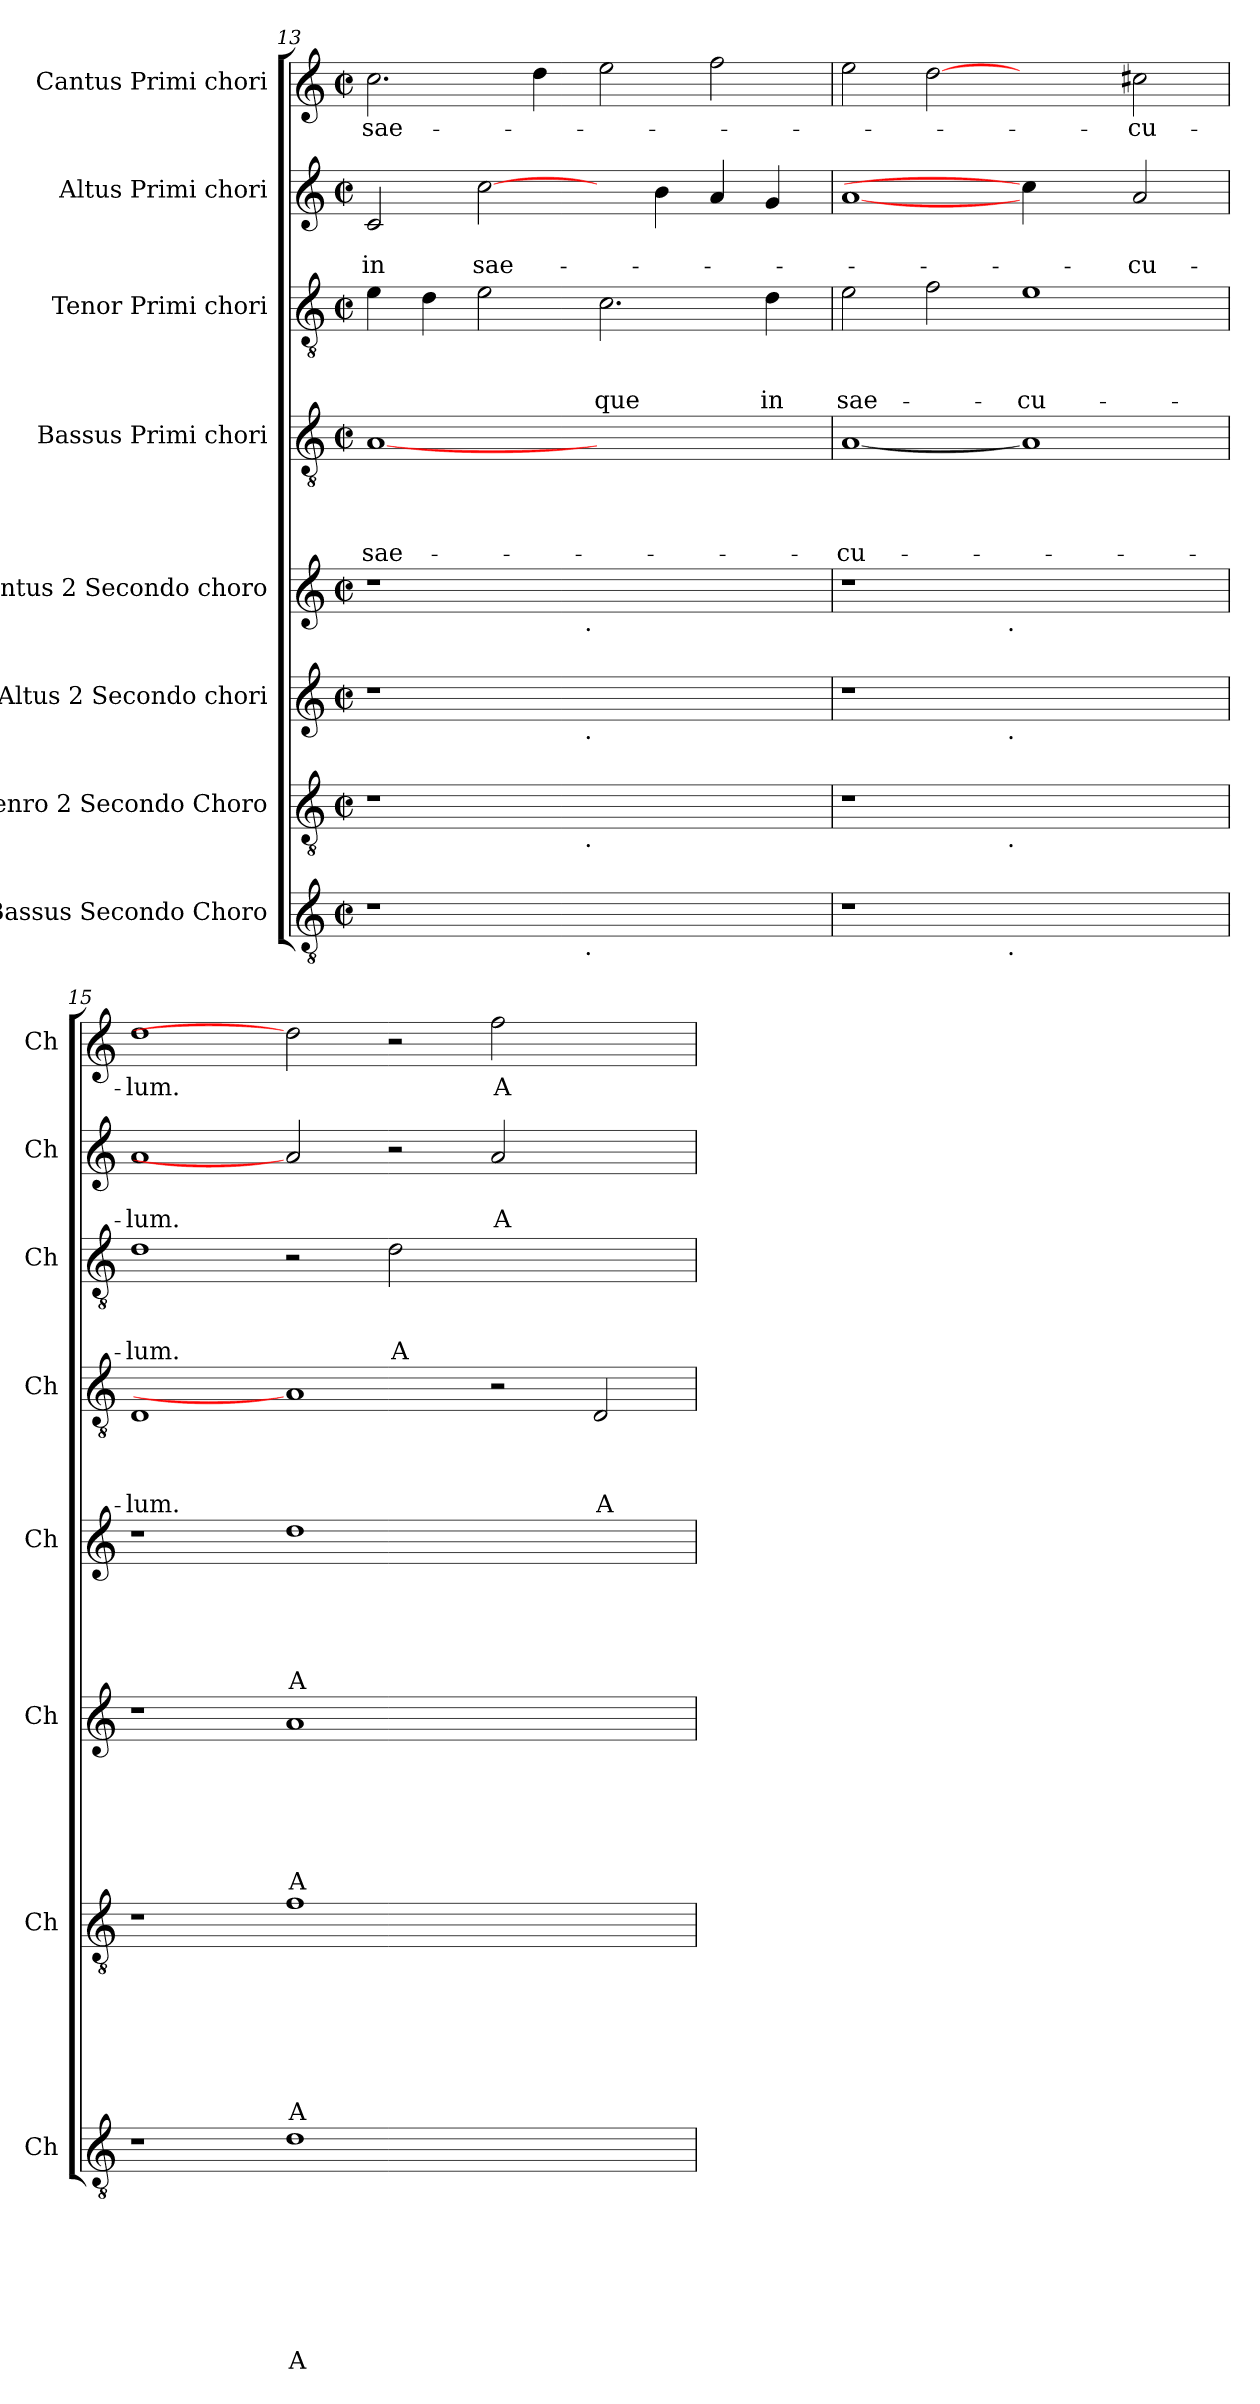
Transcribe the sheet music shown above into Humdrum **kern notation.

**kern	**text	**text	**text	**text	**text	**text	**text	**text	**kern	**text	**text	**text	**text	**text	**text	**text	**kern	**text	**text	**text	**text	**text	**text	**kern	**text	**text	**text	**text	**text	**kern	**text	**text	**text	**text	**kern	**text	**text	**text	**kern	**text	**text	**kern	**text
*part8	*part8	*part8	*part8	*part8	*part8	*part8	*part8	*part8	*part7	*part7	*part7	*part7	*part7	*part7	*part7	*part7	*part6	*part6	*part6	*part6	*part6	*part6	*part6	*part5	*part5	*part5	*part5	*part5	*part5	*part4	*part4	*part4	*part4	*part4	*part3	*part3	*part3	*part3	*part2	*part2	*part2	*part1	*part1
*staff8	*staff8	*staff8	*staff8	*staff8	*staff8	*staff8	*staff8	*staff8	*staff7	*staff7	*staff7	*staff7	*staff7	*staff7	*staff7	*staff7	*staff6	*staff6	*staff6	*staff6	*staff6	*staff6	*staff6	*staff5	*staff5	*staff5	*staff5	*staff5	*staff5	*staff4	*staff4	*staff4	*staff4	*staff4	*staff3	*staff3	*staff3	*staff3	*staff2	*staff2	*staff2	*staff1	*staff1
*I"Bassus Secondo Choro	*	*	*	*	*	*	*	*	*I"Tenro 2 Secondo Choro	*	*	*	*	*	*	*	*I"Altus 2 Secondo chori	*	*	*	*	*	*	*I"Cantus 2 Secondo choro	*	*	*	*	*	*I"Bassus Primi chori	*	*	*	*	*I"Tenor Primi chori	*	*	*	*I"Altus Primi chori	*	*	*I"Cantus Primi chori	*
*I'Ch	*	*	*	*	*	*	*	*	*I'Ch	*	*	*	*	*	*	*	*I'Ch	*	*	*	*	*	*	*I'Ch	*	*	*	*	*	*I'Ch	*	*	*	*	*I'Ch	*	*	*	*I'Ch	*	*	*I'Ch	*
*clefGv2	*	*	*	*	*	*	*	*	*clefGv2	*	*	*	*	*	*	*	*clefG2	*	*	*	*	*	*	*clefG2	*	*	*	*	*	*clefGv2	*	*	*	*	*clefGv2	*	*	*	*clefG2	*	*	*clefG2	*
*k[]	*	*	*	*	*	*	*	*	*k[]	*	*	*	*	*	*	*	*k[]	*	*	*	*	*	*	*k[]	*	*	*	*	*	*k[]	*	*	*	*	*k[]	*	*	*	*k[]	*	*	*k[]	*
*C:	*	*	*	*	*	*	*	*	*C:	*	*	*	*	*	*	*	*C:	*	*	*	*	*	*	*C:	*	*	*	*	*	*C:	*	*	*	*	*C:	*	*	*	*C:	*	*	*C:	*
*M2/2	*	*	*	*	*	*	*	*	*M2/2	*	*	*	*	*	*	*	*M2/2	*	*	*	*	*	*	*M2/2	*	*	*	*	*	*M2/2	*	*	*	*	*M2/2	*	*	*	*M2/2	*	*	*M2/2	*
*met(c|)	*	*	*	*	*	*	*	*	*met(c|)	*	*	*	*	*	*	*	*met(c|)	*	*	*	*	*	*	*met(c|)	*	*	*	*	*	*met(c|)	*	*	*	*	*met(c|)	*	*	*	*met(c|)	*	*	*met(c|)	*
=13	=13	=13	=13	=13	=13	=13	=13	=13	=13	=13	=13	=13	=13	=13	=13	=13	=13	=13	=13	=13	=13	=13	=13	=13	=13	=13	=13	=13	=13	=13	=13	=13	=13	=13	=13	=13	=13	=13	=13	=13	=13	=13	=13
!	!	!	!	!	!	!	!	!	!	!	!	!	!	!	!	!	!	!	!	!	!	!	!	!	!	!	!	!	!	!	!	!	!	!LO:LY:b	!	!	!	!	!	!	!LO:LY:b	!	!LO:LY:b
*^	*	*	*	*	*	*	*	*	*^	*	*	*	*	*	*	*	*^	*	*	*	*	*	*	*^	*	*	*	*	*	*	*	*	*	*	*	*	*	*	*	*	*	*	*
1r	2ryy	.	.	.	.	.	.	.	.	1r	2ryy	.	.	.	.	.	.	.	1r	2ryy	.	.	.	.	.	.	1r	2ryy	.	.	.	.	.	[1A	.	.	.	sae-	4e\	.	.	.	2c/	.	in	2.cc\	sae-
.	.	.	.	.	.	.	.	.	.	.	.	.	.	.	.	.	.	.	.	.	.	.	.	.	.	.	.	.	.	.	.	.	.	.	.	.	.	.	4d\	.	.	.	.	.	.	.	.
!	!	!	!	!	!	!	!	!	!	!	!	!	!	!	!	!	!	!	!	!	!	!	!	!	!	!	!	!	!	!	!	!	!	!	!	!	!	!	!	!	!	!	!	!	!LO:LY:b	!	!
.	4...ryy	.	.	.	.	.	.	.	.	.	4...ryy	.	.	.	.	.	.	.	.	4...ryy	.	.	.	.	.	.	.	4...ryy	.	.	.	.	.	.	.	.	.	.	2e\	.	.	.	[2cc\	.	sae-	.	.
.	.	.	.	.	.	.	.	.	.	.	.	.	.	.	.	.	.	.	.	.	.	.	.	.	.	.	.	.	.	.	.	.	.	.	.	.	.	.	.	.	.	.	.	.	.	4dd\	.
!	!	!	!	!	!	!	!	!	!	!	!	!	!	!	!	!	!	!	!	!	!	!	!	!	!	!	!	!LO:TX:b:t=.	!	!	!	!	!	!	!	!	!	!	!	!	!	!	!	!	!	!	!
!	!	!	!	!	!	!	!	!	!	!	!	!	!	!	!	!	!	!	!	!LO:TX:b:t=.	!	!	!	!	!	!	!	!	!	!	!	!	!	!	!	!	!	!	!	!	!	!	!	!	!	!	!
!	!	!	!	!	!	!	!	!	!	!	!LO:TX:b:t=.	!	!	!	!	!	!	!	!	!	!	!	!	!	!	!	!	!	!	!	!	!	!	!	!	!	!	!	!	!	!	!	!	!	!	!	!
!	!LO:TX:b:t=.	!	!	!	!	!	!	!	!	!	!	!	!	!	!	!	!	!	!	!	!	!	!	!	!	!	!	!	!	!	!	!	!	!	!	!	!	!	!	!	!	!	!	!	!	!	!
.	1ryy	.	.	.	.	.	.	.	.	.	1ryy	.	.	.	.	.	.	.	.	1ryy	.	.	.	.	.	.	.	1ryy	.	.	.	.	.	.	.	.	.	.	.	.	.	.	.	.	.	.	.
!	!	!	!	!	!	!	!	!	!	!	!	!	!	!	!	!	!	!	!	!	!	!	!	!	!	!	!	!	!	!	!	!	!	!	!	!	!	!	!	!	!	!LO:LY:b	!	!	!	!	!
1ryy	.	.	.	.	.	.	.	.	.	1ryy	.	.	.	.	.	.	.	.	1ryy	.	.	.	.	.	.	.	1ryy	.	.	.	.	.	.	1ryy	.	.	.	.	2.c\	.	.	-que	4ryy	.	.	2ee\	.
.	.	.	.	.	.	.	.	.	.	.	.	.	.	.	.	.	.	.	.	.	.	.	.	.	.	.	.	.	.	.	.	.	.	.	.	.	.	.	.	.	.	.	4b\	.	.	.	.
.	.	.	.	.	.	.	.	.	.	.	.	.	.	.	.	.	.	.	.	.	.	.	.	.	.	.	.	.	.	.	.	.	.	.	.	.	.	.	.	.	.	.	4a/	.	.	2ff\	.
!	!	!	!	!	!	!	!	!	!	!	!	!	!	!	!	!	!	!	!	!	!	!	!	!	!	!	!	!	!	!	!	!	!	!	!	!	!	!	!	!	!	!LO:LY:b	!	!	!	!	!
.	.	.	.	.	.	.	.	.	.	.	.	.	.	.	.	.	.	.	.	.	.	.	.	.	.	.	.	.	.	.	.	.	.	.	.	.	.	.	4d\	.	.	in	4g/	.	.	.	.
.	32ryy	.	.	.	.	.	.	.	.	.	32ryy	.	.	.	.	.	.	.	.	32ryy	.	.	.	.	.	.	.	32ryy	.	.	.	.	.	.	.	.	.	.	.	.	.	.	.	.	.	.	.
=14	=14	=14	=14	=14	=14	=14	=14	=14	=14	=14	=14	=14	=14	=14	=14	=14	=14	=14	=14	=14	=14	=14	=14	=14	=14	=14	=14	=14	=14	=14	=14	=14	=14	=14	=14	=14	=14	=14	=14	=14	=14	=14	=14	=14	=14	=14	=14
!	!	!	!	!	!	!	!	!	!	!	!	!	!	!	!	!	!	!	!	!	!	!	!	!	!	!	!	!	!	!	!	!	!	!	!	!	!	!LO:LY:b	!	!	!	!LO:LY:b	!	!	!	!	!
1r	2ryy	.	.	.	.	.	.	.	.	1r	2ryy	.	.	.	.	.	.	.	1r	2ryy	.	.	.	.	.	.	1r	2ryy	.	.	.	.	.	[1A	.	.	.	-cu-	2e\	.	.	sae-	[1a	.	.	2ee\	.
.	4...ryy	.	.	.	.	.	.	.	.	.	4...ryy	.	.	.	.	.	.	.	.	4...ryy	.	.	.	.	.	.	.	4...ryy	.	.	.	.	.	.	.	.	.	.	2f\	.	.	.	.	.	.	[2dd	.
!	!	!	!	!	!	!	!	!	!	!	!	!	!	!	!	!	!	!	!	!	!	!	!	!	!	!	!	!LO:TX:b:t=.	!	!	!	!	!	!	!	!	!	!	!	!	!	!	!	!	!	!	!
!	!	!	!	!	!	!	!	!	!	!	!	!	!	!	!	!	!	!	!	!LO:TX:b:t=.	!	!	!	!	!	!	!	!	!	!	!	!	!	!	!	!	!	!	!	!	!	!	!	!	!	!	!
!	!	!	!	!	!	!	!	!	!	!	!LO:TX:b:t=.	!	!	!	!	!	!	!	!	!	!	!	!	!	!	!	!	!	!	!	!	!	!	!	!	!	!	!	!	!	!	!	!	!	!	!	!
!	!LO:TX:b:t=.	!	!	!	!	!	!	!	!	!	!	!	!	!	!	!	!	!	!	!	!	!	!	!	!	!	!	!	!	!	!	!	!	!	!	!	!	!	!	!	!	!	!	!	!	!	!
.	1ryy	.	.	.	.	.	.	.	.	.	1ryy	.	.	.	.	.	.	.	.	1ryy	.	.	.	.	.	.	.	1ryy	.	.	.	.	.	.	.	.	.	.	.	.	.	.	.	.	.	.	.
!	!	!	!	!	!	!	!	!	!	!	!	!	!	!	!	!	!	!	!	!	!	!	!	!	!	!	!	!	!	!	!	!	!	!	!	!	!	!	!	!	!	!LO:LY:b	!	!	!	!	!
1ryy	.	.	.	.	.	.	.	.	.	1ryy	.	.	.	.	.	.	.	.	1ryy	.	.	.	.	.	.	.	1ryy	.	.	.	.	.	.	1A]	.	.	.	.	1e	.	.	-cu-	4cc\]	.	.	2ryy	.
.	.	.	.	.	.	.	.	.	.	.	.	.	.	.	.	.	.	.	.	.	.	.	.	.	.	.	.	.	.	.	.	.	.	.	.	.	.	.	.	.	.	.	4ryy	.	.	.	.
!	!	!	!	!	!	!	!	!	!	!	!	!	!	!	!	!	!	!	!	!	!	!	!	!	!	!	!	!	!	!	!	!	!	!	!	!	!	!	!	!	!	!	!	!	!LO:LY:b	!	!LO:LY:b
.	.	.	.	.	.	.	.	.	.	.	.	.	.	.	.	.	.	.	.	.	.	.	.	.	.	.	.	.	.	.	.	.	.	.	.	.	.	.	.	.	.	.	2a/	.	-cu-	2cc#\	-cu-
.	32ryy	.	.	.	.	.	.	.	.	.	32ryy	.	.	.	.	.	.	.	.	32ryy	.	.	.	.	.	.	.	32ryy	.	.	.	.	.	.	.	.	.	.	.	.	.	.	.	.	.	.	.
=15	=15	=15	=15	=15	=15	=15	=15	=15	=15	=15	=15	=15	=15	=15	=15	=15	=15	=15	=15	=15	=15	=15	=15	=15	=15	=15	=15	=15	=15	=15	=15	=15	=15	=15	=15	=15	=15	=15	=15	=15	=15	=15	=15	=15	=15	=15	=15
!	!	!	!	!	!	!	!	!	!	!	!	!	!	!	!	!	!	!	!	!	!	!	!	!	!	!	!	!	!	!	!	!	!	!	!	!	!	!LO:LY:b	!	!	!	!LO:LY:b	!	!	!LO:LY:b	!	!LO:LY:b
*v	*v	*	*	*	*	*	*	*	*	*	*	*	*	*	*	*	*	*	*v	*v	*	*	*	*	*	*	*v	*v	*	*	*	*	*	*	*	*	*	*	*	*	*	*	*	*	*	*	*
*	*	*	*	*	*	*	*	*	*v	*v	*	*	*	*	*	*	*	*	*	*	*	*	*	*	*	*	*	*	*	*	*	*	*	*	*	*	*	*	*	*	*	*	*	*
1r	.	.	.	.	.	.	.	.	1r	.	.	.	.	.	.	.	1r	.	.	.	.	.	.	1r	.	.	.	.	.	1D	.	.	.	-lum.	1d	.	.	-lum.	1a	.	-lum.	1dd	-lum.
!	!	!	!	!	!	!	!	!LO:LY:b	!	!	!	!	!	!	!	!LO:LY:b	!	!	!	!	!	!	!LO:LY:b	!	!	!	!	!	!LO:LY:b	!	!	!	!	!	!	!	!	!	!	!	!	!	!
1d	.	.	.	.	.	.	.	A	1f	.	.	.	.	.	.	A	1a	.	.	.	.	.	A	1dd	.	.	.	.	A	1A]	.	.	.	.	2r	.	.	.	2a]	.	.	2dd]	.
!	!	!	!	!	!	!	!	!	!	!	!	!	!	!	!	!	!	!	!	!	!	!	!	!	!	!	!	!	!	!	!	!	!	!	!	!	!	!LO:LY:b	!	!	!	!	!
.	.	.	.	.	.	.	.	.	.	.	.	.	.	.	.	.	.	.	.	.	.	.	.	.	.	.	.	.	.	.	.	.	.	.	2d\	.	.	A	2r	.	.	2r	.
!	!	!	!	!	!	!	!	!	!	!	!	!	!	!	!	!	!	!	!	!	!	!	!	!	!	!	!	!	!	!	!	!	!	!	!	!	!	!	!	!	!LO:LY:b	!	!LO:LY:b
1ryy	.	.	.	.	.	.	.	.	1ryy	.	.	.	.	.	.	.	1ryy	.	.	.	.	.	.	1ryy	.	.	.	.	.	2r	.	.	.	.	1ryy	.	.	.	2a/	.	A	2ff\	A
!	!	!	!	!	!	!	!	!	!	!	!	!	!	!	!	!	!	!	!	!	!	!	!	!	!	!	!	!	!	!	!	!	!	!LO:LY:b	!	!	!	!	!	!	!	!	!
.	.	.	.	.	.	.	.	.	.	.	.	.	.	.	.	.	.	.	.	.	.	.	.	.	.	.	.	.	.	2D/	.	.	.	A	.	.	.	.	2ryy	.	.	2ryy	.
=	=	=	=	=	=	=	=	=	=	=	=	=	=	=	=	=	=	=	=	=	=	=	=	=	=	=	=	=	=	=	=	=	=	=	=	=	=	=	=	=	=	=	=
*-	*-	*-	*-	*-	*-	*-	*-	*-	*-	*-	*-	*-	*-	*-	*-	*-	*-	*-	*-	*-	*-	*-	*-	*-	*-	*-	*-	*-	*-	*-	*-	*-	*-	*-	*-	*-	*-	*-	*-	*-	*-	*-	*-
